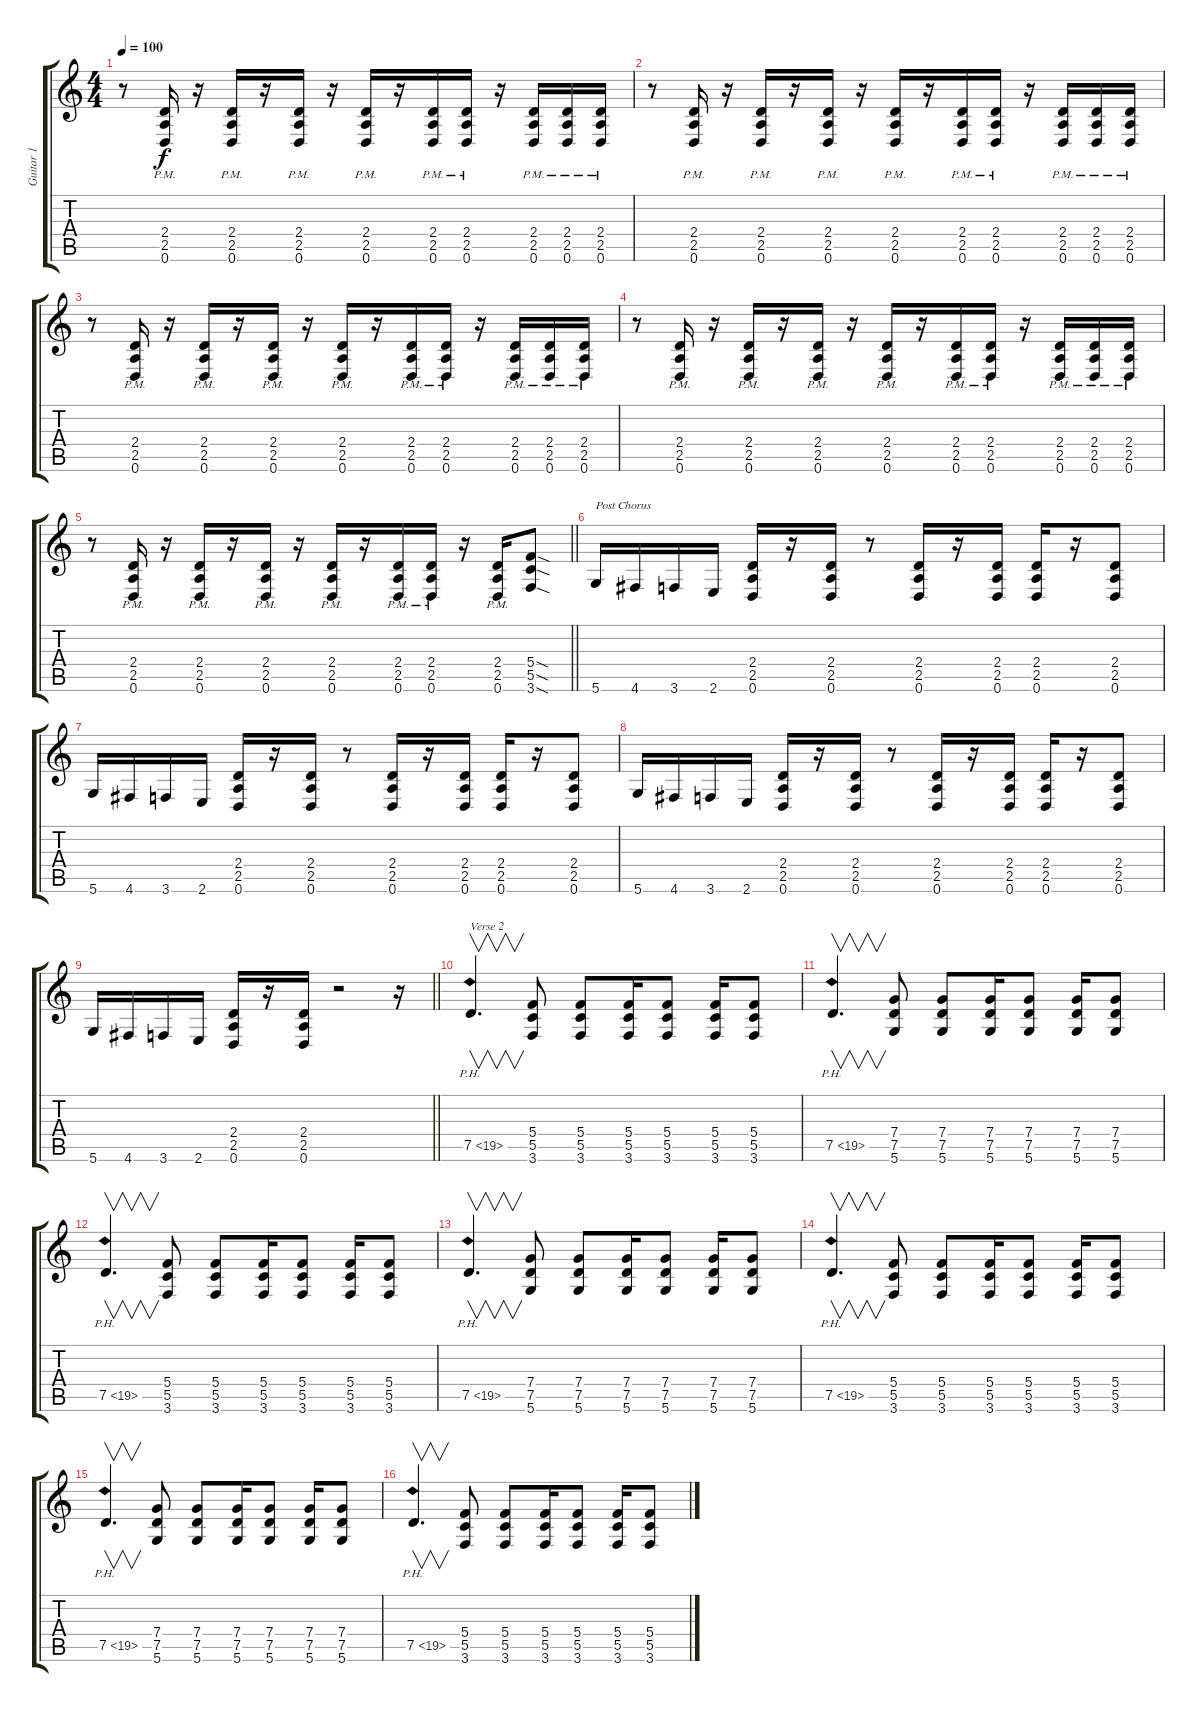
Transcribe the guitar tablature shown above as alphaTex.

\track ("Guitar 1" "Guitar 1") {instrument distortionguitar}
\staff {score tabs}
\tuning (D4 A3 F3 C3 G2 D2) {hide}
\ts (4 4)
\tempo 100
\clef g2
\ks c
r.8{dy f} (2.4{pm} 2.5{pm} 0.6{pm}).16 r.16 (2.4{pm} 2.5{pm} 0.6{pm}).16 r.16 (2.4{pm} 2.5{pm} 0.6{pm}).16 r.16 (2.4{pm} 2.5{pm} 0.6{pm}).16 r.16 (2.4{pm} 2.5{pm} 0.6{pm}).16 (2.4{pm} 2.5{pm} 0.6{pm}).16 r.16 (2.4{pm} 2.5{pm} 0.6{pm}).16 (2.4{pm} 2.5{pm} 0.6{pm}).16 (2.4{pm} 2.5{pm} 0.6{pm}).16 |
r.8 (2.4{pm} 2.5{pm} 0.6{pm}).16 r.16 (2.4{pm} 2.5{pm} 0.6{pm}).16 r.16 (2.4{pm} 2.5{pm} 0.6{pm}).16 r.16 (2.4{pm} 2.5{pm} 0.6{pm}).16 r.16 (2.4{pm} 2.5{pm} 0.6{pm}).16 (2.4{pm} 2.5{pm} 0.6{pm}).16 r.16 (2.4{pm} 2.5{pm} 0.6{pm}).16 (2.4{pm} 2.5{pm} 0.6{pm}).16 (2.4{pm} 2.5{pm} 0.6{pm}).16 |
r.8 (2.4{pm} 2.5{pm} 0.6{pm}).16 r.16 (2.4{pm} 2.5{pm} 0.6{pm}).16 r.16 (2.4{pm} 2.5{pm} 0.6{pm}).16 r.16 (2.4{pm} 2.5{pm} 0.6{pm}).16 r.16 (2.4{pm} 2.5{pm} 0.6{pm}).16 (2.4{pm} 2.5{pm} 0.6{pm}).16 r.16 (2.4{pm} 2.5{pm} 0.6{pm}).16 (2.4{pm} 2.5{pm} 0.6{pm}).16 (2.4{pm} 2.5{pm} 0.6{pm}).16 |
r.8 (2.4{pm} 2.5{pm} 0.6{pm}).16 r.16 (2.4{pm} 2.5{pm} 0.6{pm}).16 r.16 (2.4{pm} 2.5{pm} 0.6{pm}).16 r.16 (2.4{pm} 2.5{pm} 0.6{pm}).16 r.16 (2.4{pm} 2.5{pm} 0.6{pm}).16 (2.4{pm} 2.5{pm} 0.6{pm}).16 r.16 (2.4{pm} 2.5{pm} 0.6{pm}).16 (2.4{pm} 2.5{pm} 0.6{pm}).16 (2.4{pm} 2.5{pm} 0.6{pm}).16 |
\barLineRight lightlight
r.8 (2.4{pm} 2.5{pm} 0.6{pm}).16 r.16 (2.4{pm} 2.5{pm} 0.6{pm}).16 r.16 (2.4{pm} 2.5{pm} 0.6{pm}).16 r.16 (2.4{pm} 2.5{pm} 0.6{pm}).16 r.16 (2.4{pm} 2.5{pm} 0.6{pm}).16 (2.4{pm} 2.5{pm} 0.6{pm}).16 r.16 (2.4{pm} 2.5{pm} 0.6{pm}).16 (5.4{sod} 5.5{sod} 3.6{sod}).8 |
5.6.16{txt "Post Chorus"} 4.6.16 3.6.16 2.6.16 (2.4 2.5 0.6).16 r.16 (2.4 2.5 0.6).16 r.8 (2.4 2.5 0.6).16 r.16 (2.4 2.5 0.6).16 (2.4 2.5 0.6).16 r.16 (2.4 2.5 0.6).8 |
5.6.16 4.6.16 3.6.16 2.6.16 (2.4 2.5 0.6).16 r.16 (2.4 2.5 0.6).16 r.8 (2.4 2.5 0.6).16 r.16 (2.4 2.5 0.6).16 (2.4 2.5 0.6).16 r.16 (2.4 2.5 0.6).8 |
5.6.16 4.6.16 3.6.16 2.6.16 (2.4 2.5 0.6).16 r.16 (2.4 2.5 0.6).16 r.8 (2.4 2.5 0.6).16 r.16 (2.4 2.5 0.6).16 (2.4 2.5 0.6).16 r.16 (2.4 2.5 0.6).8 |
\barLineRight lightlight
5.6.16 4.6.16 3.6.16 2.6.16 (2.4 2.5 0.6).16 r.16 (2.4 2.5 0.6).16 r.2 r.16 |
7.5{ph 12}.4{v d txt "Verse 2"} (5.4 5.5 3.6).8 (5.4 5.5 3.6).8 (5.4 5.5 3.6).16 (5.4 5.5 3.6).8 (5.4 5.5 3.6).16 (5.4 5.5 3.6).8 |
7.5{ph 12}.4{v d} (7.4 7.5 5.6).8 (7.4 7.5 5.6).8 (7.4 7.5 5.6).16 (7.4 7.5 5.6).8 (7.4 7.5 5.6).16 (7.4 7.5 5.6).8 |
7.5{ph 12}.4{v d} (5.4 5.5 3.6).8 (5.4 5.5 3.6).8 (5.4 5.5 3.6).16 (5.4 5.5 3.6).8 (5.4 5.5 3.6).16 (5.4 5.5 3.6).8 |
7.5{ph 12}.4{v d} (7.4 7.5 5.6).8 (7.4 7.5 5.6).8 (7.4 7.5 5.6).16 (7.4 7.5 5.6).8 (7.4 7.5 5.6).16 (7.4 7.5 5.6).8 |
7.5{ph 12}.4{v d} (5.4 5.5 3.6).8 (5.4 5.5 3.6).8 (5.4 5.5 3.6).16 (5.4 5.5 3.6).8 (5.4 5.5 3.6).16 (5.4 5.5 3.6).8 |
7.5{ph 12}.4{v d} (7.4 7.5 5.6).8 (7.4 7.5 5.6).8 (7.4 7.5 5.6).16 (7.4 7.5 5.6).8 (7.4 7.5 5.6).16 (7.4 7.5 5.6).8 |
7.5{ph 12}.4{v d} (5.4 5.5 3.6).8 (5.4 5.5 3.6).8 (5.4 5.5 3.6).16 (5.4 5.5 3.6).8 (5.4 5.5 3.6).16 (5.4 5.5 3.6).8
